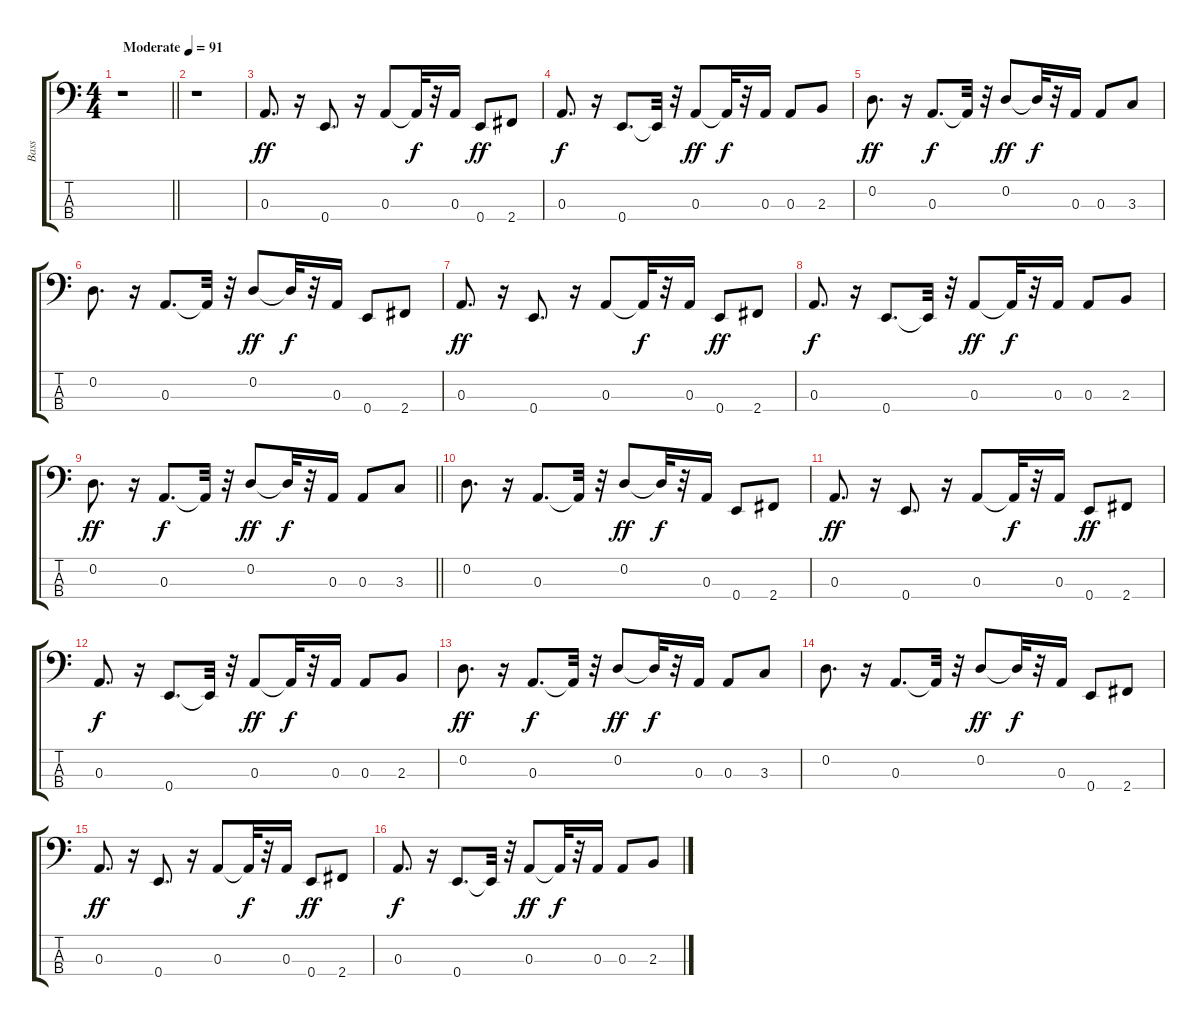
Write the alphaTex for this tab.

\track ("Bass" "Bass") {instrument electricbassfinger}
\staff {score tabs}
\tuning (G2 D2 A1 E1) {hide}
\ts (4 4)
\tempo (91 "Moderate")
\clef f4
\barLineRight lightlight
\ks c
r.1{dy ff instrument electricbassfinger} |
\section ("" "")
r.1 |
0.3.8{d} r.16 0.4.8{d} r.16 0.3.8 0.3{t}.32{dy f} r.32 0.3.16 0.4.8{dy ff} 2.4.8 |
0.3.8{d dy f} r.16 0.4.8{d} 0.4{t}.32 r.32 0.3.8{dy ff} 0.3{t}.32{dy f} r.32 0.3.16 0.3.8 2.3.8 |
0.2.8{d dy ff} r.16 0.3.8{d dy f} 0.3{t}.32 r.32 0.2.8{dy ff} 0.2{t}.32{dy f} r.32 0.3.16 0.3.8 3.3.8 |
0.2.8{d} r.16 0.3.8{d} 0.3{t}.32 r.32 0.2.8{dy ff} 0.2{t}.32{dy f} r.32 0.3.16 0.4.8 2.4.8 |
0.3.8{d dy ff} r.16 0.4.8{d} r.16 0.3.8 0.3{t}.32{dy f} r.32 0.3.16 0.4.8{dy ff} 2.4.8 |
0.3.8{d dy f} r.16 0.4.8{d} 0.4{t}.32 r.32 0.3.8{dy ff} 0.3{t}.32{dy f} r.32 0.3.16 0.3.8 2.3.8 |
\barLineRight lightlight
0.2.8{d dy ff} r.16 0.3.8{d dy f} 0.3{t}.32 r.32 0.2.8{dy ff} 0.2{t}.32{dy f} r.32 0.3.16 0.3.8 3.3.8 |
\section ("" "")
0.2.8{d} r.16 0.3.8{d} 0.3{t}.32 r.32 0.2.8{dy ff} 0.2{t}.32{dy f} r.32 0.3.16 0.4.8 2.4.8 |
0.3.8{d dy ff} r.16 0.4.8{d} r.16 0.3.8 0.3{t}.32{dy f} r.32 0.3.16 0.4.8{dy ff} 2.4.8 |
0.3.8{d dy f} r.16 0.4.8{d} 0.4{t}.32 r.32 0.3.8{dy ff} 0.3{t}.32{dy f} r.32 0.3.16 0.3.8 2.3.8 |
0.2.8{d dy ff} r.16 0.3.8{d dy f} 0.3{t}.32 r.32 0.2.8{dy ff} 0.2{t}.32{dy f} r.32 0.3.16 0.3.8 3.3.8 |
0.2.8{d} r.16 0.3.8{d} 0.3{t}.32 r.32 0.2.8{dy ff} 0.2{t}.32{dy f} r.32 0.3.16 0.4.8 2.4.8 |
0.3.8{d dy ff} r.16 0.4.8{d} r.16 0.3.8 0.3{t}.32{dy f} r.32 0.3.16 0.4.8{dy ff} 2.4.8 |
0.3.8{d dy f} r.16 0.4.8{d} 0.4{t}.32 r.32 0.3.8{dy ff} 0.3{t}.32{dy f} r.32 0.3.16 0.3.8 2.3.8
